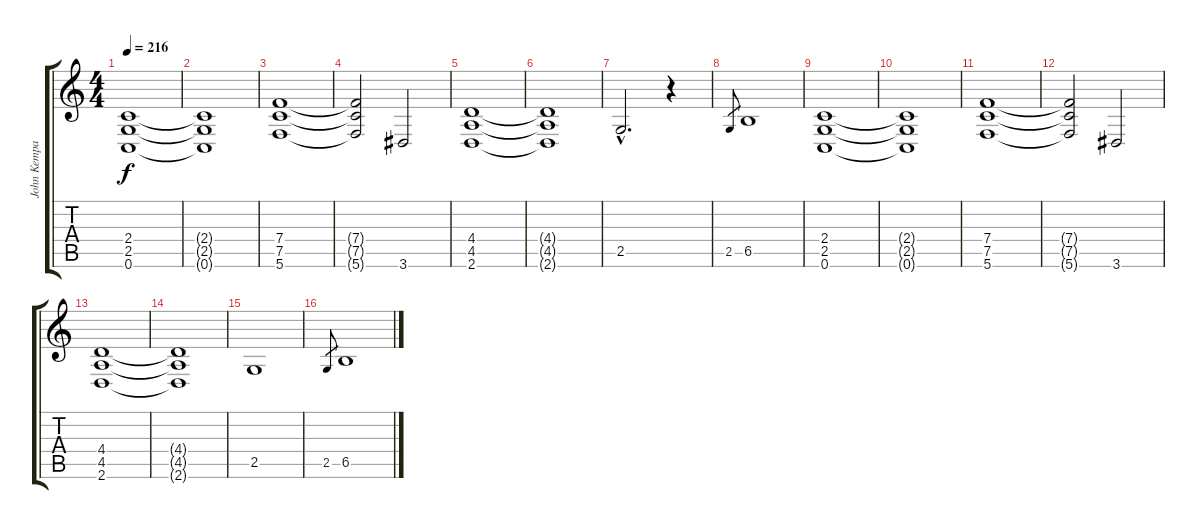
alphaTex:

\track ("John Kempainen (Harmonizer)" "John Kempa") {instrument distortionguitar}
\staff {score tabs}
\tuning (C4 G3 Eb3 Bb2 F2 C2) {hide}
\ts (4 4)
\tempo 216
\clef g2
\ks c
(2.4 2.5 0.6).1{dy f} |
(2.4{t} 2.5{t} 0.6{t}).1 |
(7.4 7.5 5.6).1 |
(7.4{t} 7.5{t} 5.6{t}).2 3.6.2 |
(4.4 4.5 2.6).1 |
(4.4{t} 4.5{t} 2.6{t}).1 |
2.5{hac}.2{d} r.4 |
2.5.8{gr} 6.5.1 |
(2.4 2.5 0.6).1 |
(2.4{t} 2.5{t} 0.6{t}).1 |
(7.4 7.5 5.6).1 |
(7.4{t} 7.5{t} 5.6{t}).2 3.6.2 |
(4.4 4.5 2.6).1 |
(4.4{t} 4.5{t} 2.6{t}).1 |
2.5.1 |
2.5.8{gr} 6.5.1
